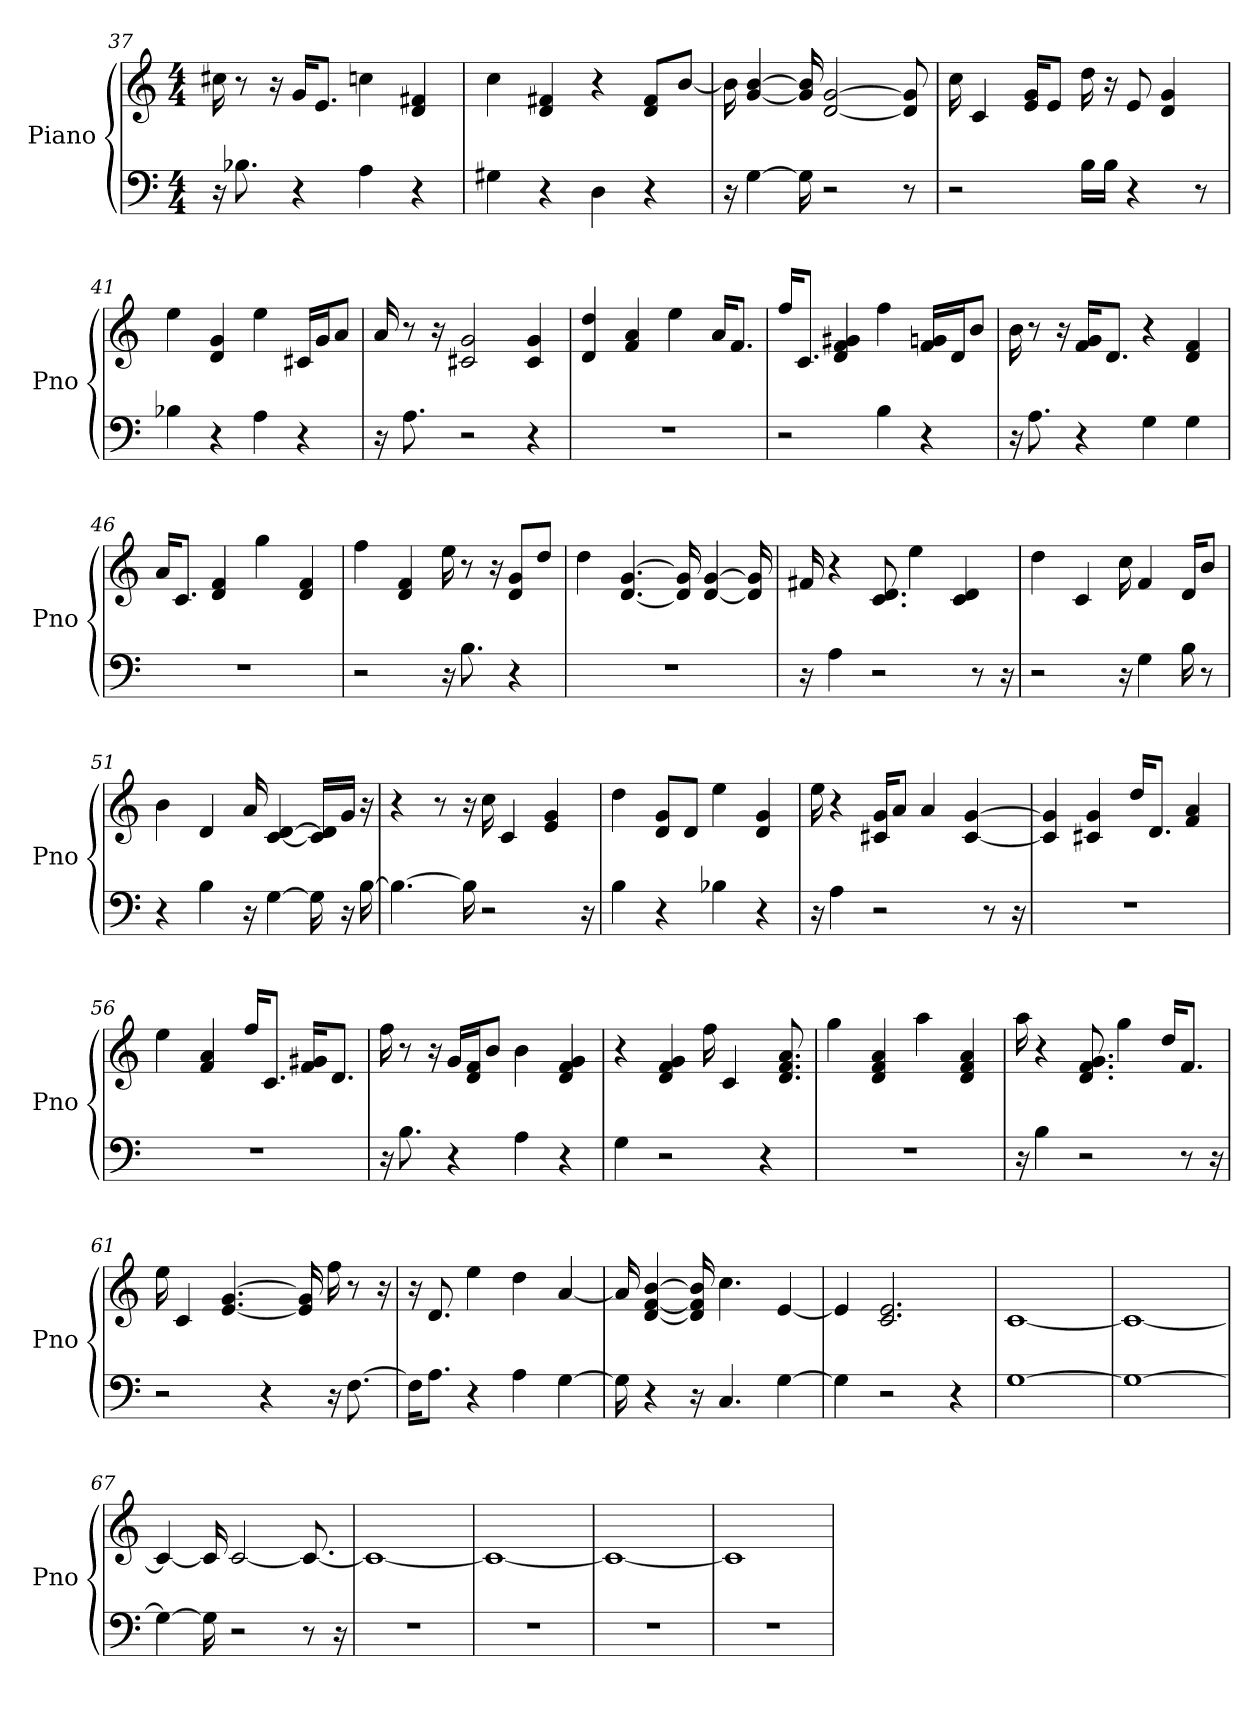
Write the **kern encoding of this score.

**kern	**kern
*part1	*part1
*staff2	*staff1
*I"Piano	*
*I'Pno	*
*clefF4	*clefG2
*k[]	*k[]
*C:	*C:
*M4/4	*M4/4
=37	=37
16r	16cc#
8.B-	8r
.	16r
4r	16g/KL
.	8.e/J
4A	4cc
4r	4f# 4d
=38	=38
4G#	4cc
4r	4f# 4d
4D	4r
4r	8f#/ 8d/L
.	[8b/J
=39	=39
16r	16b]
[4G	[4b [4g
16G]	16b] 16g]
2r	[2g [2d
8r	8g] 8d]
=40	=40
2r	16cc
.	4c
.	16e/ 16g/KL
.	8e/J
16B\LL	16dd
16B\JJ	16r
4r	8e
.	4g 4d
8r	.
=41	=41
4B-	4ee
4r	4g 4d
4A	4ee
4r	16c#/LL
.	16g/J
.	8a/J
=42	=42
16r	16a
8.A	8r
.	16r
2r	2g 2c#
4r	4g 4c#
=43	=43
1r	4dd 4d
.	4a 4f
.	4ee
.	16a/KL
.	8.f/J
=44	=44
2r	16ff/KL
.	8.c/J
.	4d 4f 4g#
4B	4ff
4r	16f/ 16g/LL
.	16d/J
.	8b/J
=45	=45
16r	16b
8.A	8r
.	16r
4r	16f/ 16g/KL
.	8.d/J
4G	4r
4G	4f 4d
=46	=46
1r	16a/KL
.	8.c/J
.	4d 4f
.	4gg
.	4d 4f
=47	=47
2r	4ff
.	4d 4f
16r	16ee
8.B	8r
.	16r
4r	8d/ 8g/L
.	8dd/J
=48	=48
1r	4dd
.	[4.d [4.g
.	16d] 16g]
.	[4d [4g
.	16d] 16g]
=49	=49
16r	16f#
4A	4r
2r	8.d 8.c
.	4ee
.	4d 4c
8r	.
16r	.
=50	=50
2r	4dd
.	4c
16r	16cc
4G	4f
16B	16d/KL
8r	8b/J
=51	=51
4r	4b
4B	4d
16r	16a
[4G	[4c [4d
16G]	16c]/ 16d]/LL
16r	16g/JJ
[16B	16r
=52	=52
4.B_	4r
.	8r
16B]	16r
2r	16cc
.	4c
.	4e 4g
16r	.
=53	=53
4B	4dd
4r	8d/ 8g/L
.	8d/J
4B-	4ee
4r	4g 4d
=54	=54
16r	16ee
4A	4r
2r	16c#/ 16g/KL
.	8a/J
.	4a
.	[4c# [4g
8r	.
16r	.
=55	=55
1r	4c#] 4g]
.	4g 4c#
.	16dd/KL
.	8.d/J
.	4a 4f
=56	=56
1r	4ee
.	4a 4f
.	16ff/KL
.	8.c/J
.	16g#/ 16f/KL
.	8.d/J
=57	=57
16r	16ff
8.B	8r
.	16r
4r	16g/LL
.	16f/ 16d/J
.	8b/J
4A	4b
4r	4g 4d 4f
=58	=58
4G	4r
2r	4g 4d 4f
.	16ff
.	4c
4r	.
.	8.d 8.a 8.f
=59	=59
1r	4gg
.	4a 4f 4d
.	4aa
.	4a 4d 4f
=60	=60
16r	16aa
4B	4r
2r	8.g 8.d 8.f
.	4gg
.	16dd/KL
8r	8.f/J
16r	.
=61	=61
2r	16ee
.	4c
.	[4.e [4.g
4r	.
.	16e] 16g]
16r	16ff
[8.F	8r
.	16r
=62	=62
16F\KL]	16r
8.A\J	8.d
4r	4ee
4A	4dd
[4G	[4a
=63	=63
16G]	16a]
4r	[4b [4d [4f
16r	16b] 16d] 16f]
4.C	4.cc
[4G	[4e
=64	=64
4G]	4e]
2r	2.c 2.e
4r	.
=65	=65
[1G	[1c
=66	=66
1G_	1c_
=67	=67
4G_	4c_
16G]	16c]
2r	[2c
8r	8.c_
16r	.
=68	=68
1r	1c_
=69	=69
1r	1c_
=70	=70
1r	1c_
=71	=71
1r	1c]
=	=
*-	*-
